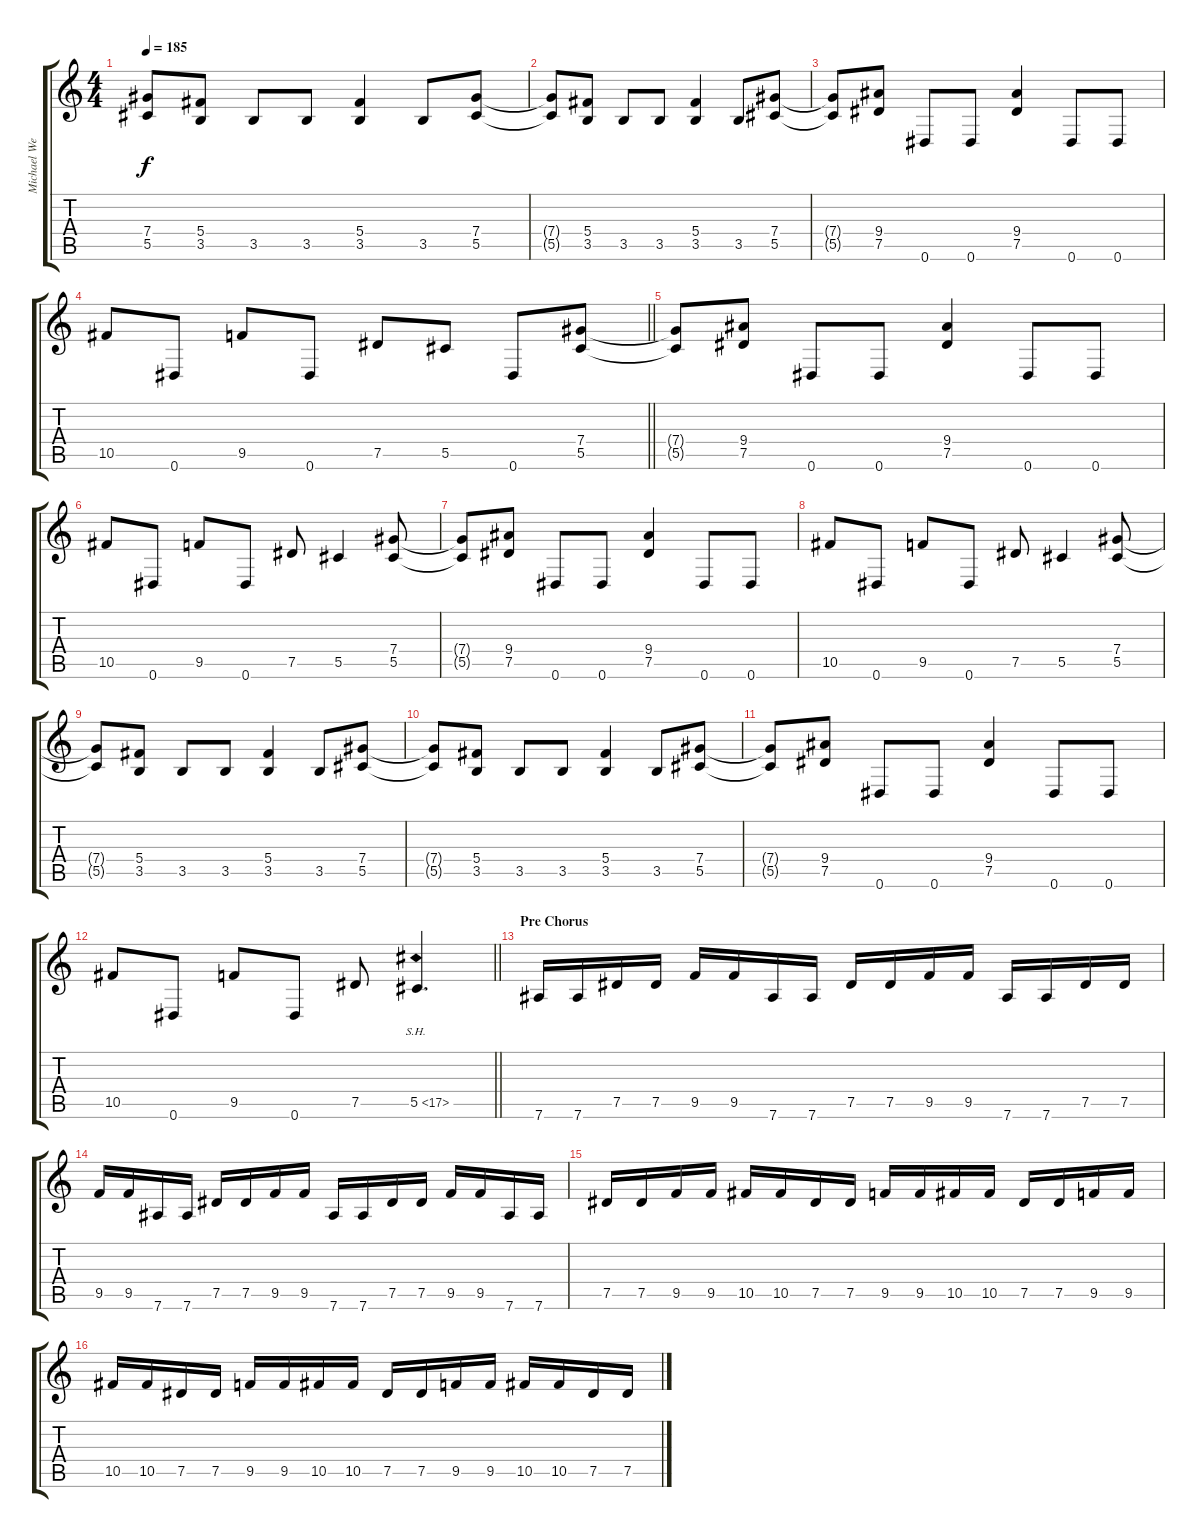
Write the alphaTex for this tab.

\track ("Michael Weikath" "Michael We") {instrument distortionguitar}
\staff {score tabs}
\tuning (Eb4 Bb3 Gb3 Db3 Ab2 Eb2) {hide}
\ts (4 4)
\tempo 185
\clef g2
\ks c
(7.4{t} 5.5{t}).8{dy f} (5.4 3.5).8 3.5.8 3.5.8 (5.4 3.5).4 3.5.8 (7.4 5.5).8 |
(7.4{t} 5.5{t}).8 (5.4 3.5).8 3.5.8 3.5.8 (5.4 3.5).4 3.5.8 (7.4 5.5).8 |
(7.4{t} 5.5{t}).8 (9.4 7.5).8 0.6.8 0.6.8 (9.4 7.5).4 0.6.8 0.6.8 |
\barLineRight lightlight
10.5.8 0.6.8 9.5.8 0.6.8 7.5.8 5.5.8 0.6.8 (7.4 5.5).8 |
(7.4{t} 5.5{t}).8 (9.4 7.5).8 0.6.8 0.6.8 (9.4 7.5).4 0.6.8 0.6.8 |
10.5.8 0.6.8 9.5.8 0.6.8 7.5.8 5.5.4 (7.4 5.5).8 |
(7.4{t} 5.5{t}).8 (9.4 7.5).8 0.6.8 0.6.8 (9.4 7.5).4 0.6.8 0.6.8 |
10.5.8 0.6.8 9.5.8 0.6.8 7.5.8 5.5.4 (7.4 5.5).8 |
(7.4{t} 5.5{t}).8 (5.4 3.5).8 3.5.8 3.5.8 (5.4 3.5).4 3.5.8 (7.4 5.5).8 |
(7.4{t} 5.5{t}).8 (5.4 3.5).8 3.5.8 3.5.8 (5.4 3.5).4 3.5.8 (7.4 5.5).8 |
(7.4{t} 5.5{t}).8 (9.4 7.5).8 0.6.8 0.6.8 (9.4 7.5).4 0.6.8 0.6.8 |
\barLineRight lightlight
10.5.8 0.6.8 9.5.8 0.6.8 7.5.8 5.5{sh 12}.4{d} |
\section ("" "Pre Chorus")
7.6.16 7.6.16 7.5.16 7.5.16 9.5.16 9.5.16 7.6.16 7.6.16 7.5.16 7.5.16 9.5.16 9.5.16 7.6.16 7.6.16 7.5.16 7.5.16 |
9.5.16 9.5.16 7.6.16 7.6.16 7.5.16 7.5.16 9.5.16 9.5.16 7.6.16 7.6.16 7.5.16 7.5.16 9.5.16 9.5.16 7.6.16 7.6.16 |
7.5.16 7.5.16 9.5.16 9.5.16 10.5.16 10.5.16 7.5.16 7.5.16 9.5.16 9.5.16 10.5.16 10.5.16 7.5.16 7.5.16 9.5.16 9.5.16 |
10.5.16 10.5.16 7.5.16 7.5.16 9.5.16 9.5.16 10.5.16 10.5.16 7.5.16 7.5.16 9.5.16 9.5.16 10.5.16 10.5.16 7.5.16 7.5.16
